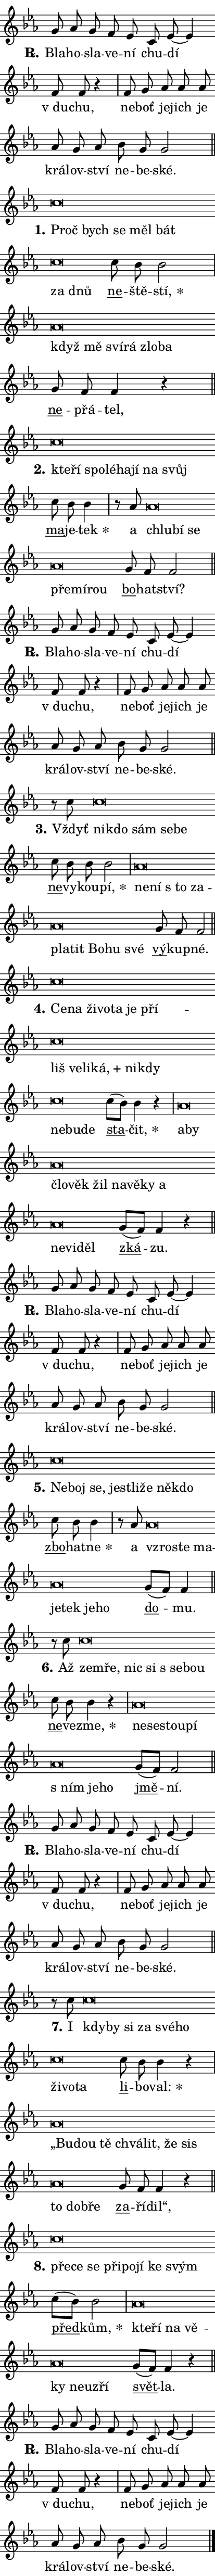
\version "2.22.1"
\header { tagline = "" }
\paper {
  indent = 0\cm
  top-margin = 0\cm
  right-margin = 0\cm
  bottom-margin = 0\cm
  left-margin = 0\cm
  paper-width = 7\cm
  page-breaking = #ly:one-page-breaking
  system-system-spacing.basic-distance = #11
  score-system-spacing.basic-distance = #11.3
  ragged-last = ##f
}


%% Author: Thomas Morley
%% https://lists.gnu.org/archive/html/lilypond-user/2020-05/msg00002.html
#(define (line-position grob)
"Returns position of @var[grob} in current system:
   @code{'start}, if at first time-step
   @code{'end}, if at last time-step
   @code{'middle} otherwise
"
  (let* ((col (ly:item-get-column grob))
         (ln (ly:grob-object col 'left-neighbor))
         (rn (ly:grob-object col 'right-neighbor))
         (col-to-check-left (if (ly:grob? ln) ln col))
         (col-to-check-right (if (ly:grob? rn) rn col))
         (break-dir-left
           (and
             (ly:grob-property col-to-check-left 'non-musical #f)
             (ly:item-break-dir col-to-check-left)))
         (break-dir-right
           (and
             (ly:grob-property col-to-check-right 'non-musical #f)
             (ly:item-break-dir col-to-check-right))))
        (cond ((eqv? 1 break-dir-left) 'start)
              ((eqv? -1 break-dir-right) 'end)
              (else 'middle))))

#(define (tranparent-at-line-position vctor)
  (lambda (grob)
  "Relying on @code{line-position} select the relevant enry from @var{vctor}.
Used to determine transparency,"
    (case (line-position grob)
      ((end) (not (vector-ref vctor 0)))
      ((middle) (not (vector-ref vctor 1)))
      ((start) (not (vector-ref vctor 2))))))

noteHeadBreakVisibility =
#(define-music-function (break-visibility)(vector?)
"Makes @code{NoteHead}s transparent relying on @var{break-visibility}"
#{
  \override NoteHead.transparent =
    #(tranparent-at-line-position break-visibility)
#})

#(define delete-ledgers-for-transparent-note-heads
  (lambda (grob)
    "Reads whether a @code{NoteHead} is transparent.
If so this @code{NoteHead} is removed from @code{'note-heads} from
@var{grob}, which is supposed to be @code{LedgerLineSpanner}.
As a result ledgers are not printed for this @code{NoteHead}"
    (let* ((nhds-array (ly:grob-object grob 'note-heads))
           (nhds-list
             (if (ly:grob-array? nhds-array)
                 (ly:grob-array->list nhds-array)
                 '()))
           ;; Relies on the transparent-property being done before
           ;; Staff.LedgerLineSpanner.after-line-breaking is executed.
           ;; This is fragile ...
           (to-keep
             (remove
               (lambda (nhd)
                 (ly:grob-property nhd 'transparent #f))
               nhds-list)))
      ;; TODO find a better method to iterate over grob-arrays, similiar
      ;; to filter/remove etc for lists
      ;; For now rebuilt from scratch
      (set! (ly:grob-object grob 'note-heads)  '())
      (for-each
        (lambda (nhd)
          (ly:pointer-group-interface::add-grob grob 'note-heads nhd))
        to-keep))))

hideNotes = {
  \noteHeadBreakVisibility #begin-of-line-visible
}
unHideNotes = {
  \noteHeadBreakVisibility #all-visible
}

% work-around for resetting accidentals
% https://lilypond.org/doc/v2.23/Documentation/notation/displaying-rhythms#unmetered-music
cadenzaMeasure = {
  \cadenzaOff
  \partial 1024 s1024
  \cadenzaOn
}

#(define-markup-command (accent layout props text) (markup?)
  "Underline accented syllable"
  (interpret-markup layout props
    #{\markup \override #'(offset . 4.3) \underline { #text }#}))

responsum = \markup \concat {
  "R" \hspace #-1.05 \path #0.1 #'((moveto 0 0.07) (lineto 0.9 0.8)) \hspace #0.05 "."
}

\layout {
    \context {
        \Staff
        \remove "Time_signature_engraver"
        \override LedgerLineSpanner.after-line-breaking = #delete-ledgers-for-transparent-note-heads
    }
    \context {
        \Voice {
            \override NoteHead.output-attributes = #'((class . "notehead"))
            \override Hairpin.height = #0.55
        }
    }
    \context {
        \Lyrics {
            \override StanzaNumber.output-attributes = #'((class . "stanzanumber"))
            \override LyricSpace.minimum-distance = #0.9
            \override LyricText.font-name = #"TeX Gyre Schola"
            \override LyricText.font-size = 1
            \override StanzaNumber.font-name = #"TeX Gyre Schola Bold"
            \override StanzaNumber.font-size = 1
        }
    }
}

% magnetic-lyrics.ily
%
%   written by
%     Jean Abou Samra <jean@abou-samra.fr>
%     Werner Lemberg <wl@gnu.org>
%
%   adapted by
%     Jiri Hon <jiri.hon@gmail.com>
%
% Version 2022-Apr-15

% https://www.mail-archive.com/lilypond-user@gnu.org/msg149350.html

#(define (Left_hyphen_pointer_engraver context)
   "Collect syllable-hyphen-syllable occurrences in lyrics and store
them in properties.  This engraver only looks to the left.  For
example, if the lyrics input is @code{foo -- bar}, it does the
following.

@itemize @bullet
@item
Set the @code{text} property of the @code{LyricHyphen} grob between
@q{foo} and @q{bar} to @code{foo}.

@item
Set the @code{left-hyphen} property of the @code{LyricText} grob with
text @q{foo} to the @code{LyricHyphen} grob between @q{foo} and
@q{bar}.
@end itemize

Use this auxiliary engraver in combination with the
@code{lyric-@/text::@/apply-@/magnetic-@/offset!} hook."
   (let ((hyphen #f)
         (text #f))
     (make-engraver
      (acknowledgers
       ((lyric-syllable-interface engraver grob source-engraver)
        (set! text grob)))
      (end-acknowledgers
       ((lyric-hyphen-interface engraver grob source-engraver)
        ;(when (not (grob::has-interface grob 'lyric-space-interface))
          (set! hyphen grob)));)
      ((stop-translation-timestep engraver)
       (when (and text hyphen)
         (ly:grob-set-object! text 'left-hyphen hyphen))
       (set! text #f)
       (set! hyphen #f)))))

#(define (lyric-text::apply-magnetic-offset! grob)
   "If the space between two syllables is less than the value in
property @code{LyricText@/.details@/.squash-threshold}, move the right
syllable to the left so that it gets concatenated with the left
syllable.

Use this function as a hook for
@code{LyricText@/.after-@/line-@/breaking} if the
@code{Left_@/hyphen_@/pointer_@/engraver} is active."
   (let ((hyphen (ly:grob-object grob 'left-hyphen #f)))
     (when hyphen
       (let ((left-text (ly:spanner-bound hyphen LEFT)))
         (when (grob::has-interface left-text 'lyric-syllable-interface)
           (let* ((common (ly:grob-common-refpoint grob left-text X))
                  (this-x-ext (ly:grob-extent grob common X))
                  (left-x-ext
                   (begin
                     ;; Trigger magnetism for left-text.
                     (ly:grob-property left-text 'after-line-breaking)
                     (ly:grob-extent left-text common X)))
                  ;; `delta` is the gap width between two syllables.
                  (delta (- (interval-start this-x-ext)
                            (interval-end left-x-ext)))
                  (details (ly:grob-property grob 'details))
                  (threshold (assoc-get 'squash-threshold details 0.2)))
             (when (< delta threshold)
               (let* (;; We have to manipulate the input text so that
                      ;; ligatures crossing syllable boundaries are not
                      ;; disabled.  For languages based on the Latin
                      ;; script this is essentially a beautification.
                      ;; However, for non-Western scripts it can be a
                      ;; necessity.
                      (lt (ly:grob-property left-text 'text))
                      (rt (ly:grob-property grob 'text))
                      (is-space (grob::has-interface hyphen 'lyric-space-interface))
                      (space (if is-space " " ""))
                      (space-markup (grob-interpret-markup grob " "))
                      (space-size (interval-length (ly:stencil-extent space-markup X)))
                      (extra-delta (if is-space space-size 0))
                      ;; Append new syllable.
                      (ltrt-space (if (and (string? lt) (string? rt))
                                (string-append lt space rt)
                                (make-concat-markup (list lt space rt))))
                      ;; Right-align `ltrt` to the right side.
                      (ltrt-space-markup (grob-interpret-markup
                               grob
                               (make-translate-markup
                                (cons (interval-length this-x-ext) 0)
                                (make-right-align-markup ltrt-space)))))
                 (begin
                   ;; Don't print `left-text`.
                   (ly:grob-set-property! left-text 'stencil #f)
                   ;; Set text and stencil (which holds all collected
                   ;; syllables so far) and shift it to the left.
                   (ly:grob-set-property! grob 'text ltrt-space)
                   (ly:grob-set-property! grob 'stencil ltrt-space-markup)
                   (ly:grob-translate-axis! grob (- (- delta extra-delta)) X))))))))))


#(define (lyric-hyphen::displace-bounds-first grob)
   ;; Make very sure this callback isn't triggered too early.
   (let ((left (ly:spanner-bound grob LEFT))
         (right (ly:spanner-bound grob RIGHT)))
     (ly:grob-property left 'after-line-breaking)
     (ly:grob-property right 'after-line-breaking)
     (ly:lyric-hyphen::print grob)))

squashThreshold = #0.4

\layout {
  \context {
    \Lyrics
    \consists #Left_hyphen_pointer_engraver
    \override LyricText.after-line-breaking =
      #lyric-text::apply-magnetic-offset!
    \override LyricHyphen.stencil = #lyric-hyphen::displace-bounds-first
    \override LyricText.details.squash-threshold = \squashThreshold
    \override LyricHyphen.minimum-distance = 0
    \override LyricHyphen.minimum-length = \squashThreshold
  }
}

squash = \override LyricText.details.squash-threshold = 9999
unSquash = \override LyricText.details.squash-threshold = \squashThreshold

left = \override LyricText.self-alignment-X = #LEFT
unLeft = \revert LyricText.self-alignment-X

starOffset = #(lambda (grob) 
                (let ((x_offset (ly:self-alignment-interface::aligned-on-x-parent grob)))
                  (if (= x_offset 0) 0 (+ x_offset 1.2))))

star = #(define-music-function (syllable)(string?)
"Append star separator at the end of a syllable"
#{
  \once \override LyricText.X-offset = #starOffset
  \lyricmode { \markup {
    #syllable
    \override #'((font-name . "TeX Gyre Schola Bold")) \hspace #0.2 \lower #0.65 \larger "*"
  } }
#})

starAccent = #(define-music-function (syllable)(string?)
"Append star separator at the end of a syllable and make accent"
#{
  \once \override LyricText.X-offset = #starOffset
  \lyricmode { \markup {
    \accent #syllable
    \override #'((font-name . "TeX Gyre Schola Bold")) \hspace #0.2 \lower #0.65 \larger "*"
  } }
#})

breath = #(define-music-function (syllable)(string?)
"Append breathing indicator at the end of a syllable"
#{
  \lyricmode { \markup { #syllable "+" } }
#})

optionalBreath = #(define-music-function (syllable)(string?)
"Append optional breathing indicator at the end of a syllable"
#{
  \lyricmode { \markup { #syllable "(+)" } }
#})


\score {
    <<
        \new Voice = "melody" { \cadenzaOn \key es \major \relative { g'8 as g f es \bar "" c es~ es4 \bar "" f8 f r4 \cadenzaMeasure \bar "|" f8 g \bar "" as as as \bar "" as g as \bar "" bes g g2 \cadenzaMeasure \bar "||" \break } }
        \new Lyrics \lyricsto "melody" { \lyricmode { \set stanza = \responsum
Bla -- ho -- sla -- ve -- ní chu -- dí "v du" -- chu, ne -- boť je -- jich je krá -- lov -- ství ne -- be -- ské. } }
    >>
    \layout {}
}

\score {
    <<
        \new Voice = "melody" { \cadenzaOn \key es \major \relative { c''\breve*1/16 \hideNotes \breve*1/16 \bar "" \breve*1/16 \bar "" \breve*1/16 \bar "" \breve*1/16 \bar "" \breve*1/16 \breve*1/16 \bar "" \unHideNotes \bar "" c8 bes bes2 \cadenzaMeasure \bar "|" as\breve*1/16 \hideNotes \breve*1/16 \bar "" \breve*1/16 \bar "" \breve*1/16 \bar "" \breve*1/16 \breve*1/16 \bar "" \unHideNotes \bar "" g8 f f4 r \cadenzaMeasure \bar "||" \break } }
        \new Lyrics \lyricsto "melody" { \lyricmode { \set stanza = "1."
\left Proč \squash bych se měl bát za dnů \unLeft \unSquash \markup \accent ne -- ště -- \star stí, \left když \squash mě sví -- rá zlo -- ba \unLeft \unSquash \markup \accent ne -- přá -- tel, } }
    >>
    \layout {}
}

\score {
    <<
        \new Voice = "melody" { \cadenzaOn \key es \major \relative { c''\breve*1/16 \hideNotes \breve*1/16 \bar "" \breve*1/16 \bar "" \breve*1/16 \bar "" \breve*1/16 \bar "" \breve*1/16 \bar "" \breve*1/16 \breve*1/16 \bar "" \unHideNotes \bar "" c8 bes bes4 \cadenzaMeasure \bar "|" r8 as8 as\breve*1/16 \hideNotes \breve*1/16 \bar "" \breve*1/16 \bar "" \breve*1/16 \bar "" \breve*1/16 \breve*1/16 \bar "" \unHideNotes \bar "" g8 f f2 \cadenzaMeasure \bar "||" \break } }
        \new Lyrics \lyricsto "melody" { \lyricmode { \set stanza = "2."
\left kte -- \squash ří spo -- lé -- ha -- jí na svůj \unLeft \unSquash \markup \accent ma -- je -- \star tek a \left chlu -- \squash bí se pře -- mí -- rou \unLeft \unSquash \markup \accent bo -- hat -- ství? } }
    >>
    \layout {}
}

\score {
    <<
        \new Voice = "melody" { \cadenzaOn \key es \major \relative { g'8 as g f es \bar "" c es~ es4 \bar "" f8 f r4 \cadenzaMeasure \bar "|" f8 g \bar "" as as as \bar "" as g as \bar "" bes g g2 \cadenzaMeasure \bar "||" \break } }
        \new Lyrics \lyricsto "melody" { \lyricmode { \set stanza = \responsum
Bla -- ho -- sla -- ve -- ní chu -- dí "v du" -- chu, ne -- boť je -- jich je krá -- lov -- ství ne -- be -- ské. } }
    >>
    \layout {}
}

\score {
    <<
        \new Voice = "melody" { \cadenzaOn \key es \major \relative { r8 c''8 c\breve*1/16 \hideNotes \breve*1/16 \bar "" \breve*1/16 \bar "" \breve*1/16 \breve*1/16 \bar "" \unHideNotes \bar "" c8 bes bes bes2 \cadenzaMeasure \bar "|" as\breve*1/16 \hideNotes \breve*1/16 \bar "" \breve*1/16 \bar "" \breve*1/16 \bar "" \breve*1/16 \bar "" \breve*1/16 \bar "" \breve*1/16 \bar "" \breve*1/16 \breve*1/16 \bar "" \unHideNotes \bar "" g8 f f2 \cadenzaMeasure \bar "||" \break } }
        \new Lyrics \lyricsto "melody" { \lyricmode { \set stanza = "3."
Vždyť \left ni -- \squash kdo sám se -- be \unLeft \unSquash \markup \accent ne -- vy -- kou -- \star pí, \left ne -- \squash ní "s to" za -- pla -- tit Bo -- hu své \unLeft \unSquash \markup \accent vý -- kup -- né. } }
    >>
    \layout {}
}

\score {
    <<
        \new Voice = "melody" { \cadenzaOn \key es \major \relative { c''\breve*1/16 \hideNotes \breve*1/16 \bar "" \breve*1/16 \bar "" \breve*1/16 \bar "" \breve*1/16 \bar "" \breve*1/16 \bar "" \breve*1/16 \bar "" \breve*1/16 \bar "" \breve*1/16 \bar "" \breve*1/16 \bar "" \breve*1/16 \bar "" \breve*1/16 \bar "" \breve*1/16 \bar "" \breve*1/16 \bar "" \breve*1/16 \breve*1/16 \bar "" \unHideNotes \bar "" c8[( bes)] bes4 r \cadenzaMeasure \bar "|" as\breve*1/16 \hideNotes \breve*1/16 \bar "" \breve*1/16 \bar "" \breve*1/16 \bar "" \breve*1/16 \bar "" \breve*1/16 \bar "" \breve*1/16 \bar "" \breve*1/16 \bar "" \breve*1/16 \bar "" \breve*1/16 \bar "" \breve*1/16 \breve*1/16 \bar "" \unHideNotes \bar "" g8[( f)] f4 r \cadenzaMeasure \bar "||" \break } }
        \new Lyrics \lyricsto "melody" { \lyricmode { \set stanza = "4."
\left Ce -- \squash na ži -- vo -- ta je pří -- liš ve -- li -- \breath "ká," ni -- kdy ne -- bu -- de \unLeft \unSquash \markup \accent sta -- \star čit, \left a -- \squash by člo -- věk žil na -- vě -- ky a ne -- vi -- děl \unLeft \unSquash \markup \accent zká -- zu. } }
    >>
    \layout {}
}

\score {
    <<
        \new Voice = "melody" { \cadenzaOn \key es \major \relative { g'8 as g f es \bar "" c es~ es4 \bar "" f8 f r4 \cadenzaMeasure \bar "|" f8 g \bar "" as as as \bar "" as g as \bar "" bes g g2 \cadenzaMeasure \bar "||" \break } }
        \new Lyrics \lyricsto "melody" { \lyricmode { \set stanza = \responsum
Bla -- ho -- sla -- ve -- ní chu -- dí "v du" -- chu, ne -- boť je -- jich je krá -- lov -- ství ne -- be -- ské. } }
    >>
    \layout {}
}

\score {
    <<
        \new Voice = "melody" { \cadenzaOn \key es \major \relative { c''\breve*1/16 \hideNotes \breve*1/16 \bar "" \breve*1/16 \bar "" \breve*1/16 \bar "" \breve*1/16 \bar "" \breve*1/16 \bar "" \breve*1/16 \breve*1/16 \bar "" \unHideNotes \bar "" c8 bes bes4 \cadenzaMeasure \bar "|" r8 as8 as\breve*1/16 \hideNotes \breve*1/16 \bar "" \breve*1/16 \bar "" \breve*1/16 \bar "" \breve*1/16 \bar "" \breve*1/16 \breve*1/16 \bar "" \unHideNotes \bar "" g8[( f)] f4 \cadenzaMeasure \bar "||" \break } }
        \new Lyrics \lyricsto "melody" { \lyricmode { \set stanza = "5."
\left Ne -- \squash boj se, je -- stli -- že ně -- kdo \unLeft \unSquash \markup \accent zbo -- hat -- \star ne a \left vzro -- \squash ste ma -- je -- tek je -- ho \unLeft \unSquash \markup \accent do -- mu. } }
    >>
    \layout {}
}

\score {
    <<
        \new Voice = "melody" { \cadenzaOn \key es \major \relative { r8 c''8 c\breve*1/16 \hideNotes \breve*1/16 \bar "" \breve*1/16 \bar "" \breve*1/16 \bar "" \breve*1/16 \breve*1/16 \bar "" \unHideNotes \bar "" c8 bes bes4 r \cadenzaMeasure \bar "|" as\breve*1/16 \hideNotes \breve*1/16 \bar "" \breve*1/16 \bar "" \breve*1/16 \bar "" \breve*1/16 \bar "" \breve*1/16 \breve*1/16 \bar "" \unHideNotes \bar "" g8[( f)] f2 \cadenzaMeasure \bar "||" \break } }
        \new Lyrics \lyricsto "melody" { \lyricmode { \set stanza = "6."
Až \left ze -- \squash mře, nic si "s se" -- bou \unLeft \unSquash \markup \accent ne -- ve -- \star zme, \left ne -- \squash se -- stou -- pí "s ním" je -- ho \unLeft \unSquash \markup \accent jmě -- ní. } }
    >>
    \layout {}
}

\score {
    <<
        \new Voice = "melody" { \cadenzaOn \key es \major \relative { g'8 as g f es \bar "" c es~ es4 \bar "" f8 f r4 \cadenzaMeasure \bar "|" f8 g \bar "" as as as \bar "" as g as \bar "" bes g g2 \cadenzaMeasure \bar "||" \break } }
        \new Lyrics \lyricsto "melody" { \lyricmode { \set stanza = \responsum
Bla -- ho -- sla -- ve -- ní chu -- dí "v du" -- chu, ne -- boť je -- jich je krá -- lov -- ství ne -- be -- ské. } }
    >>
    \layout {}
}

\score {
    <<
        \new Voice = "melody" { \cadenzaOn \key es \major \relative { r8 c''8 c\breve*1/16 \hideNotes \breve*1/16 \bar "" \breve*1/16 \bar "" \breve*1/16 \bar "" \breve*1/16 \bar "" \breve*1/16 \bar "" \breve*1/16 \bar "" \breve*1/16 \breve*1/16 \bar "" \unHideNotes \bar "" c8 bes bes4 r \cadenzaMeasure \bar "|" as\breve*1/16 \hideNotes \breve*1/16 \bar "" \breve*1/16 \bar "" \breve*1/16 \bar "" \breve*1/16 \bar "" \breve*1/16 \bar "" \breve*1/16 \bar "" \breve*1/16 \bar "" \breve*1/16 \breve*1/16 \bar "" \unHideNotes \bar "" g8 f f4 r \cadenzaMeasure \bar "||" \break } }
        \new Lyrics \lyricsto "melody" { \lyricmode { \set stanza = "7."
I \left kdy -- \squash by si za své -- ho ži -- vo -- ta \unLeft \unSquash \markup \accent li -- bo -- \star val: \left „Bu -- \squash dou tě chvá -- lit, že sis to dob -- ře \unLeft \unSquash \markup \accent za -- ří -- dil“, } }
    >>
    \layout {}
}

\score {
    <<
        \new Voice = "melody" { \cadenzaOn \key es \major \relative { c''\breve*1/16 \hideNotes \breve*1/16 \bar "" \breve*1/16 \bar "" \breve*1/16 \bar "" \breve*1/16 \bar "" \breve*1/16 \bar "" \breve*1/16 \breve*1/16 \bar "" \unHideNotes \bar "" c8[( bes)] bes2 \cadenzaMeasure \bar "|" as\breve*1/16 \hideNotes \breve*1/16 \bar "" \breve*1/16 \bar "" \breve*1/16 \bar "" \breve*1/16 \bar "" \breve*1/16 \bar "" \breve*1/16 \breve*1/16 \bar "" \unHideNotes \bar "" g8[( f)] f4 r \cadenzaMeasure \bar "||" \break } }
        \new Lyrics \lyricsto "melody" { \lyricmode { \set stanza = "8."
\left pře -- \squash ce se při -- po -- jí ke svým \unLeft \unSquash \markup \accent před -- \star kům, \left kte -- \squash ří na vě -- ky ne -- u -- zří \unLeft \unSquash \markup \accent svět -- la. } }
    >>
    \layout {}
}

\score {
    <<
        \new Voice = "melody" { \cadenzaOn \key es \major \relative { g'8 as g f es \bar "" c es~ es4 \bar "" f8 f r4 \cadenzaMeasure \bar "|" f8 g \bar "" as as as \bar "" as g as \bar "" bes g g2 \cadenzaMeasure \bar "||" \break } \bar "|." }
        \new Lyrics \lyricsto "melody" { \lyricmode { \set stanza = \responsum
Bla -- ho -- sla -- ve -- ní chu -- dí "v du" -- chu, ne -- boť je -- jich je krá -- lov -- ství ne -- be -- ské. } }
    >>
    \layout {}
}
